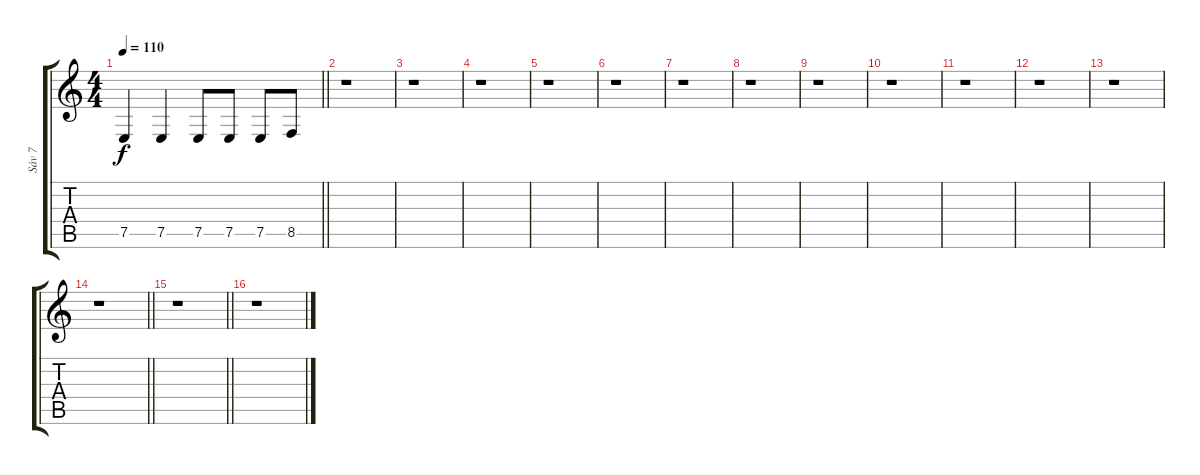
\track ("Sáv 7" "Sáv 7") {instrument trumpet}
\staff {score tabs}
\tuning (E4 B3 G3 D3 A2 E2) {hide}
\ts (4 4)
\tempo 110
\clef g2
\barLineRight lightlight
\ks c
7.5.4{dy f} 7.5.4 7.5.8 7.5.8 7.5.8 8.5.8 |
r.1 |
r.1 |
r.1 |
r.1 |
r.1 |
r.1 |
r.1 |
r.1 |
r.1 |
r.1 |
r.1 |
r.1 |
\barLineRight lightlight
r.1 |
\barLineRight lightlight
r.1 |
r.1
